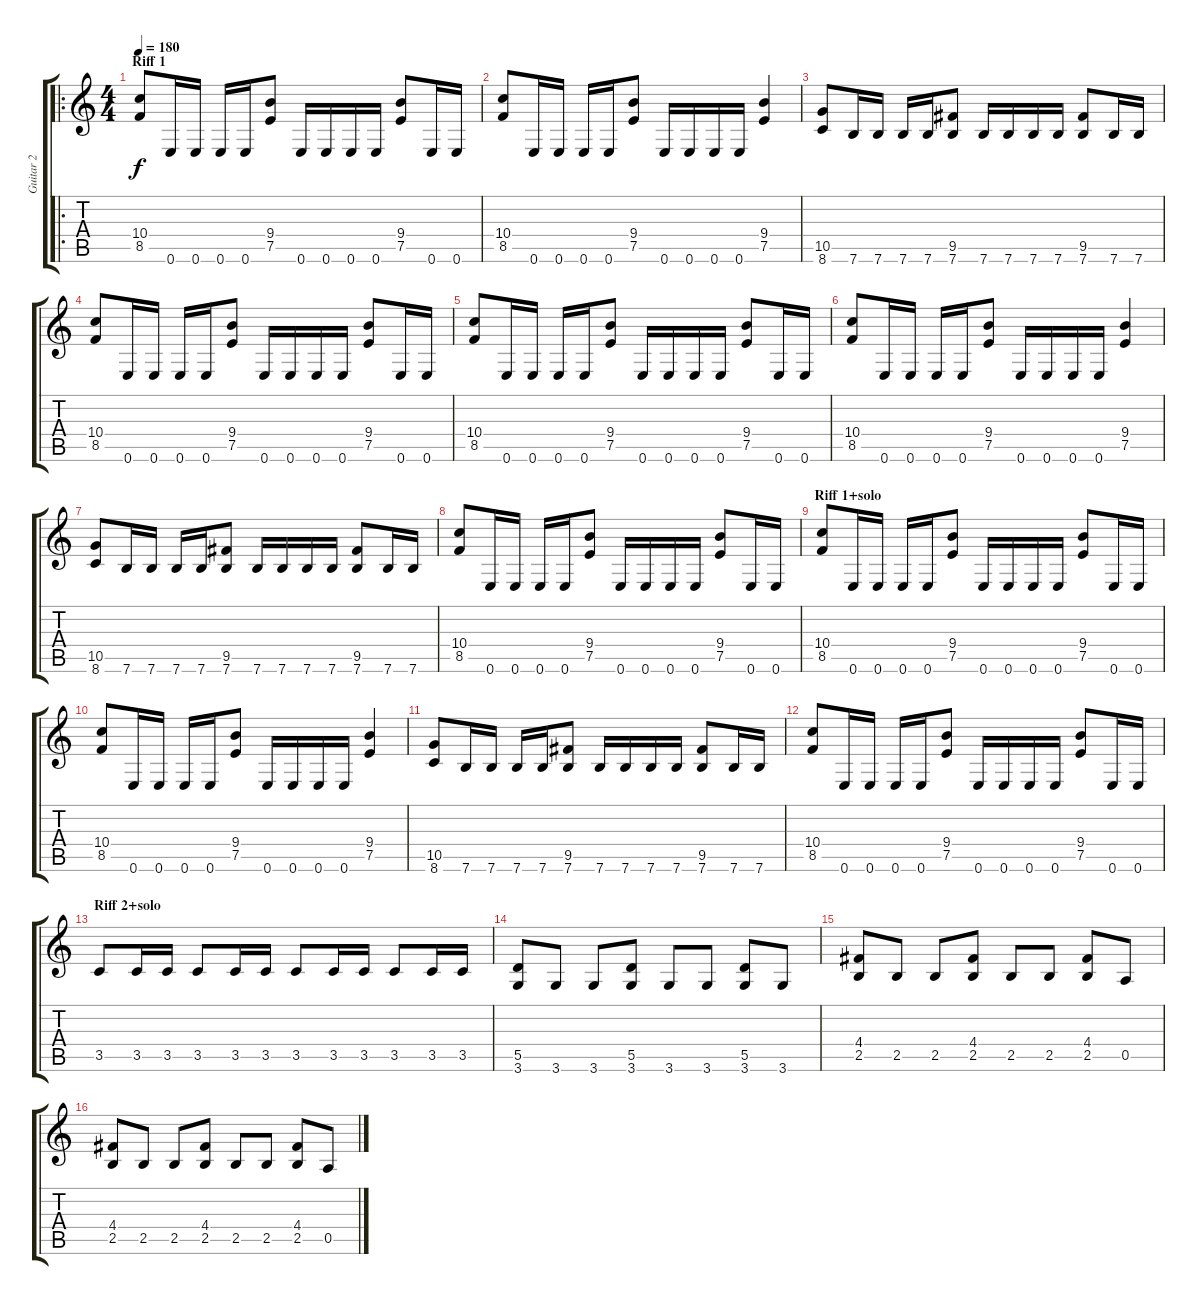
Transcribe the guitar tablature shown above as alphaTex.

\track ("Guitar 2" "Guitar 2") {instrument distortionguitar}
\staff {score tabs}
\tuning (E4 B3 G3 D3 A2 E2) {hide}
\ro
\ts (4 4)
\section ("" "Riff 1")
\tempo 180
\clef g2
\ks c
(10.4 8.5).8{dy f instrument distortionguitar} 0.6.16 0.6.16 0.6.16 0.6.16 (9.4 7.5).8 0.6.16 0.6.16 0.6.16 0.6.16 (9.4 7.5).8 0.6.16 0.6.16 |
(10.4 8.5).8 0.6.16 0.6.16 0.6.16 0.6.16 (9.4 7.5).8 0.6.16 0.6.16 0.6.16 0.6.16 (9.4 7.5).4 |
(10.5 8.6).8 7.6.16 7.6.16 7.6.16 7.6.16 (9.5 7.6).8 7.6.16 7.6.16 7.6.16 7.6.16 (9.5 7.6).8 7.6.16 7.6.16 |
(10.4 8.5).8 0.6.16 0.6.16 0.6.16 0.6.16 (9.4 7.5).8 0.6.16 0.6.16 0.6.16 0.6.16 (9.4 7.5).8 0.6.16 0.6.16 |
(10.4 8.5).8 0.6.16 0.6.16 0.6.16 0.6.16 (9.4 7.5).8 0.6.16 0.6.16 0.6.16 0.6.16 (9.4 7.5).8 0.6.16 0.6.16 |
(10.4 8.5).8 0.6.16 0.6.16 0.6.16 0.6.16 (9.4 7.5).8 0.6.16 0.6.16 0.6.16 0.6.16 (9.4 7.5).4 |
(10.5 8.6).8 7.6.16 7.6.16 7.6.16 7.6.16 (9.5 7.6).8 7.6.16 7.6.16 7.6.16 7.6.16 (9.5 7.6).8 7.6.16 7.6.16 |
(10.4 8.5).8 0.6.16 0.6.16 0.6.16 0.6.16 (9.4 7.5).8 0.6.16 0.6.16 0.6.16 0.6.16 (9.4 7.5).8 0.6.16 0.6.16 |
\section ("" "Riff 1+solo")
(10.4 8.5).8 0.6.16 0.6.16 0.6.16 0.6.16 (9.4 7.5).8 0.6.16 0.6.16 0.6.16 0.6.16 (9.4 7.5).8 0.6.16 0.6.16 |
(10.4 8.5).8 0.6.16 0.6.16 0.6.16 0.6.16 (9.4 7.5).8 0.6.16 0.6.16 0.6.16 0.6.16 (9.4 7.5).4 |
(10.5 8.6).8 7.6.16 7.6.16 7.6.16 7.6.16 (9.5 7.6).8 7.6.16 7.6.16 7.6.16 7.6.16 (9.5 7.6).8 7.6.16 7.6.16 |
(10.4 8.5).8 0.6.16 0.6.16 0.6.16 0.6.16 (9.4 7.5).8 0.6.16 0.6.16 0.6.16 0.6.16 (9.4 7.5).8 0.6.16 0.6.16 |
\section ("" "Riff 2+solo")
3.5.8 3.5.16 3.5.16 3.5.8 3.5.16 3.5.16 3.5.8 3.5.16 3.5.16 3.5.8 3.5.16 3.5.16 |
(5.5 3.6).8 3.6.8 3.6.8 (5.5 3.6).8 3.6.8 3.6.8 (5.5 3.6).8 3.6.8 |
(4.4 2.5).8 2.5.8 2.5.8 (4.4 2.5).8 2.5.8 2.5.8 (4.4 2.5).8 0.5.8 |
(4.4 2.5).8 2.5.8 2.5.8 (4.4 2.5).8 2.5.8 2.5.8 (4.4 2.5).8 0.5.8
